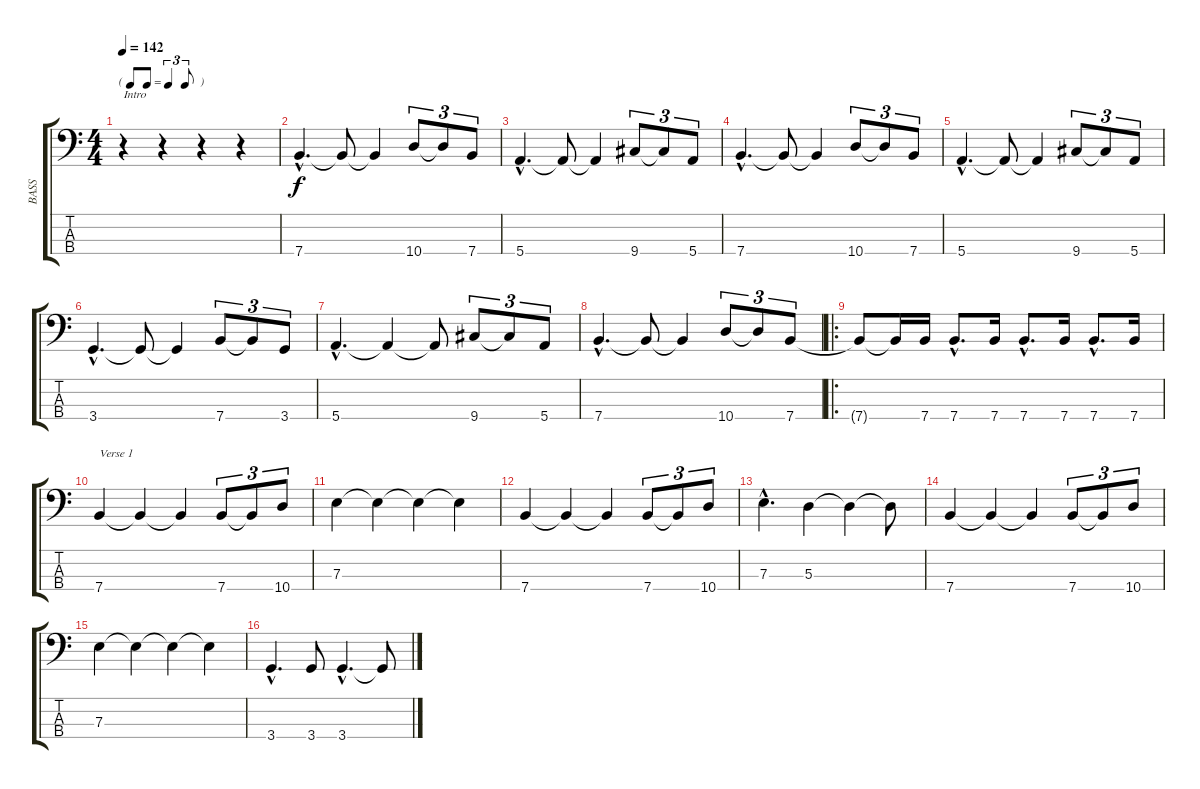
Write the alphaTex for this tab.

\track ("BASS" "BASS") {instrument electricbasspick}
\staff {score tabs}
\tuning (G2 D2 A1 E1) {hide}
\ts (4 4)
\tf triplet8th
\tempo 142
\clef f4
\ks c
r.4{txt "Intro" dy f instrument electricbasspick} r.4 r.4 r.4 |
7.4{hac}.4{d} 7.4{t}.8 7.4{t}.4 10.4.8{tu (3 2)} 10.4{t}.8{tu (3 2)} 7.4.8{tu (3 2)} |
5.4{hac}.4{d} 5.4{t}.8 5.4{t}.4 9.4.8{tu (3 2)} 9.4{t}.8{tu (3 2)} 5.4.8{tu (3 2)} |
7.4{hac}.4{d} 7.4{t}.8 7.4{t}.4 10.4.8{tu (3 2)} 10.4{t}.8{tu (3 2)} 7.4.8{tu (3 2)} |
5.4{hac}.4{d} 5.4{t}.8 5.4{t}.4 9.4.8{tu (3 2)} 9.4{t}.8{tu (3 2)} 5.4.8{tu (3 2)} |
3.4{hac}.4{d} 3.4{t}.8 3.4{t}.4 7.4.8{tu (3 2)} 7.4{t}.8{tu (3 2)} 3.4.8{tu (3 2)} |
5.4{hac}.4{d} 5.4{t}.4 5.4{t}.8 9.4.8{tu (3 2)} 9.4{t}.8{tu (3 2)} 5.4.8{tu (3 2)} |
7.4{hac}.4{d} 7.4{t}.8 7.4{t}.4 10.4.8{tu (3 2)} 10.4{t}.8{tu (3 2)} 7.4.8{tu (3 2)} |
\ro
7.4{t}.8 7.4{t}.16 7.4.16 7.4{hac}.8{d} 7.4.16 7.4{hac}.8{d} 7.4.16 7.4{hac}.8{d} 7.4.16 |
7.4.4{txt "Verse 1"} 7.4{t}.4 7.4{t}.4 7.4.8{tu (3 2)} 7.4{t}.8{tu (3 2)} 10.4.8{tu (3 2)} |
7.3.4 7.3{t}.4 7.3{t}.4 7.3{t}.4 |
7.4.4 7.4{t}.4 7.4{t}.4 7.4.8{tu (3 2)} 7.4{t}.8{tu (3 2)} 10.4.8{tu (3 2)} |
7.3{hac}.4{d} 5.3.4 5.3{t}.4 5.3{t}.8 |
7.4.4 7.4{t}.4 7.4{t}.4 7.4.8{tu (3 2)} 7.4{t}.8{tu (3 2)} 10.4.8{tu (3 2)} |
7.3.4 7.3{t}.4 7.3{t}.4 7.3{t}.4 |
3.4{hac}.4{d} 3.4.8 3.4{hac}.4{d} 3.4{t}.8
